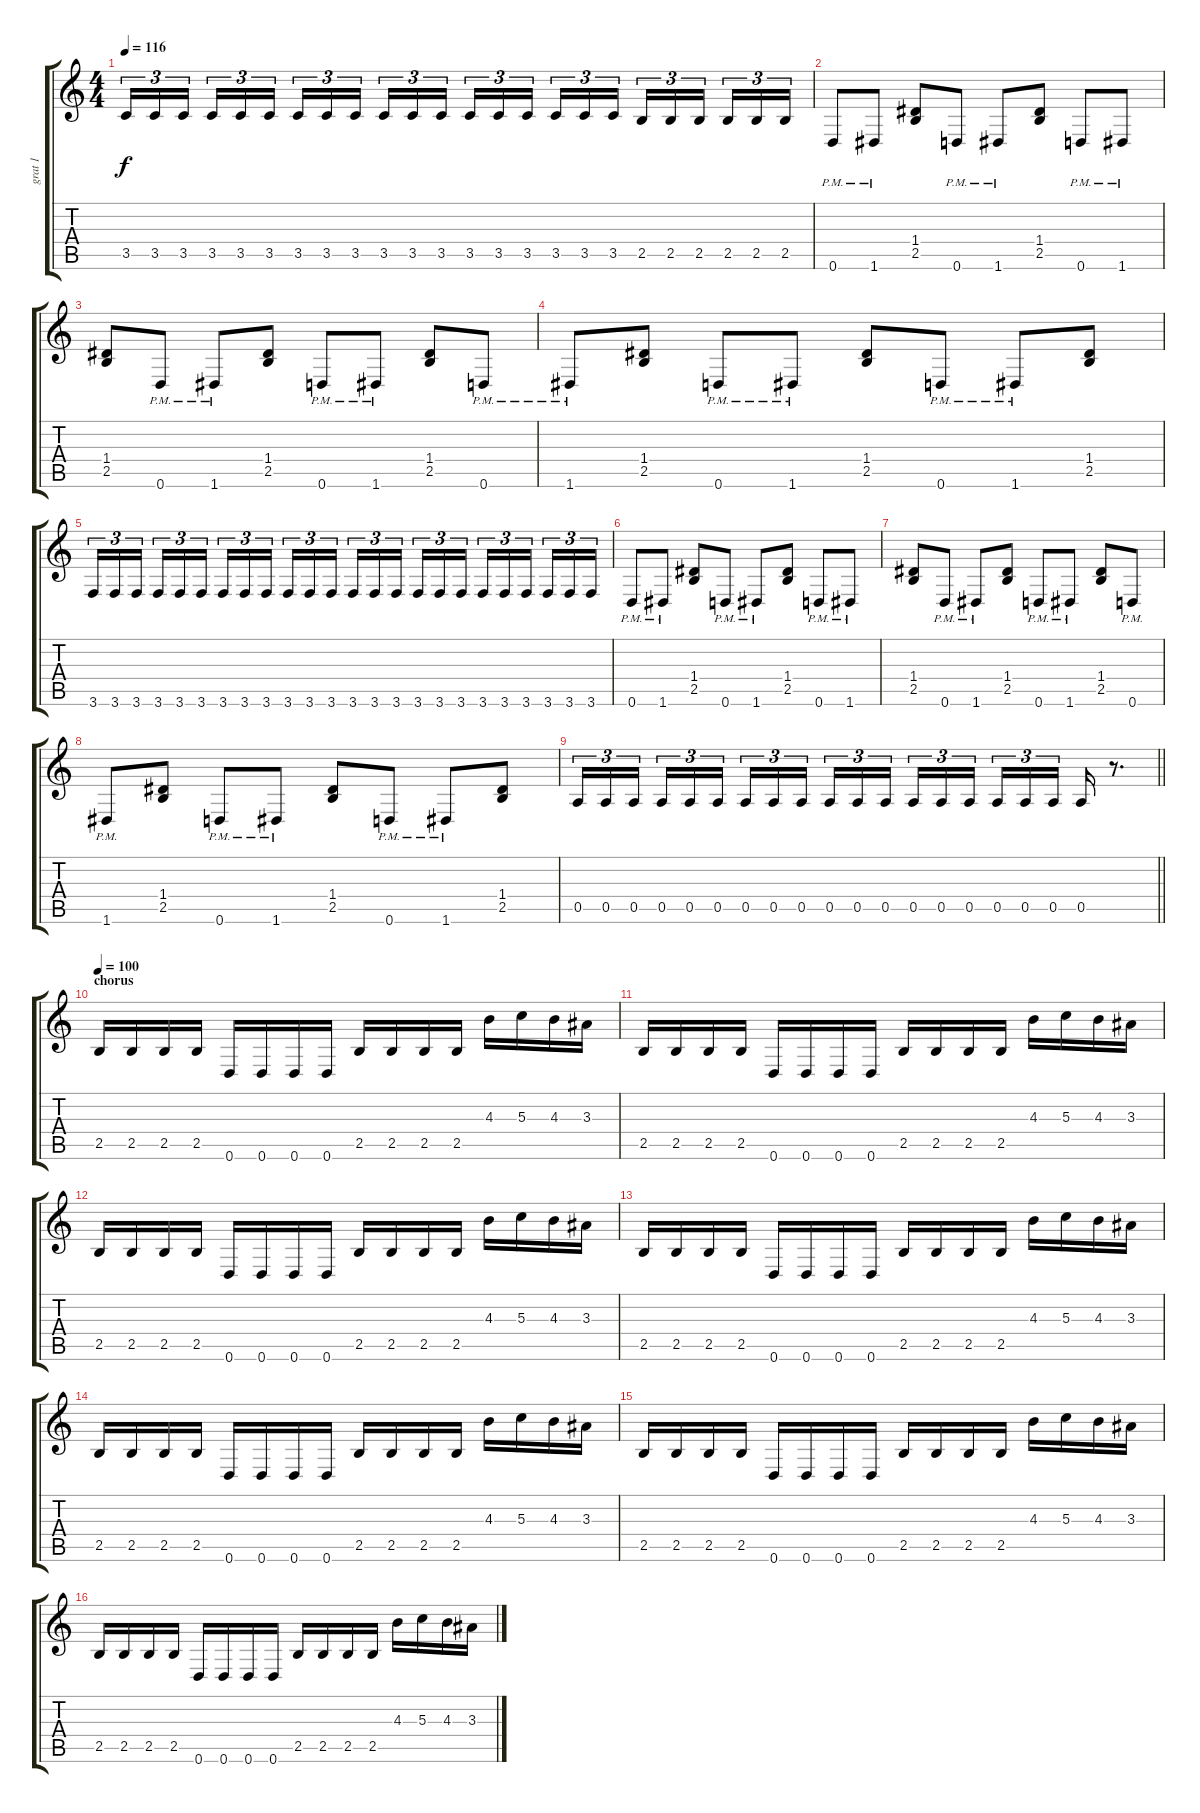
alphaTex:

\track ("grat 1" "grat 1") {instrument distortionguitar}
\staff {score tabs}
\tuning (E4 B3 G3 D3 A2 D2) {hide}
\ts (4 4)
\tempo 116
\clef g2
\ks c
3.5.16{tu (3 2) dy f} 3.5.16{tu (3 2)} 3.5.16{tu (3 2) beam splitsecondary} 3.5.16{tu (3 2)} 3.5.16{tu (3 2)} 3.5.16{tu (3 2)} 3.5.16{tu (3 2)} 3.5.16{tu (3 2)} 3.5.16{tu (3 2) beam splitsecondary} 3.5.16{tu (3 2)} 3.5.16{tu (3 2)} 3.5.16{tu (3 2)} 3.5.16{tu (3 2)} 3.5.16{tu (3 2)} 3.5.16{tu (3 2) beam splitsecondary} 3.5.16{tu (3 2)} 3.5.16{tu (3 2)} 3.5.16{tu (3 2)} 2.5.16{tu (3 2)} 2.5.16{tu (3 2)} 2.5.16{tu (3 2) beam splitsecondary} 2.5.16{tu (3 2)} 2.5.16{tu (3 2)} 2.5.16{tu (3 2)} |
0.6{pm}.8 1.6{pm}.8 (1.4 2.5).8 0.6{pm}.8 1.6{pm}.8 (1.4 2.5).8 0.6{pm}.8 1.6{pm}.8 |
(1.4 2.5).8 0.6{pm}.8 1.6{pm}.8 (1.4 2.5).8 0.6{pm}.8 1.6{pm}.8 (1.4 2.5).8 0.6{pm}.8 |
1.6{pm}.8 (1.4 2.5).8 0.6{pm}.8 1.6{pm}.8 (1.4 2.5).8 0.6{pm}.8 1.6{pm}.8 (1.4 2.5).8 |
3.6.16{tu (3 2)} 3.6.16{tu (3 2)} 3.6.16{tu (3 2) beam splitsecondary} 3.6.16{tu (3 2)} 3.6.16{tu (3 2)} 3.6.16{tu (3 2)} 3.6.16{tu (3 2)} 3.6.16{tu (3 2)} 3.6.16{tu (3 2) beam splitsecondary} 3.6.16{tu (3 2)} 3.6.16{tu (3 2)} 3.6.16{tu (3 2)} 3.6.16{tu (3 2)} 3.6.16{tu (3 2)} 3.6.16{tu (3 2) beam splitsecondary} 3.6.16{tu (3 2)} 3.6.16{tu (3 2)} 3.6.16{tu (3 2)} 3.6.16{tu (3 2)} 3.6.16{tu (3 2)} 3.6.16{tu (3 2) beam splitsecondary} 3.6.16{tu (3 2)} 3.6.16{tu (3 2)} 3.6.16{tu (3 2)} |
0.6{pm}.8 1.6{pm}.8 (1.4 2.5).8 0.6{pm}.8 1.6{pm}.8 (1.4 2.5).8 0.6{pm}.8 1.6{pm}.8 |
(1.4 2.5).8 0.6{pm}.8 1.6{pm}.8 (1.4 2.5).8 0.6{pm}.8 1.6{pm}.8 (1.4 2.5).8 0.6{pm}.8 |
1.6{pm}.8 (1.4 2.5).8 0.6{pm}.8 1.6{pm}.8 (1.4 2.5).8 0.6{pm}.8 1.6{pm}.8 (1.4 2.5).8 |
\barLineRight lightlight
0.5.16{tu (3 2)} 0.5.16{tu (3 2)} 0.5.16{tu (3 2) beam splitsecondary} 0.5.16{tu (3 2)} 0.5.16{tu (3 2)} 0.5.16{tu (3 2)} 0.5.16{tu (3 2)} 0.5.16{tu (3 2)} 0.5.16{tu (3 2) beam splitsecondary} 0.5.16{tu (3 2)} 0.5.16{tu (3 2)} 0.5.16{tu (3 2)} 0.5.16{tu (3 2)} 0.5.16{tu (3 2)} 0.5.16{tu (3 2) beam splitsecondary} 0.5.16{tu (3 2)} 0.5.16{tu (3 2)} 0.5.16{tu (3 2)} 0.5.16 r.8{d} |
\section ("" "chorus")
\tempo 100
2.5.16 2.5.16 2.5.16 2.5.16 0.6.16 0.6.16 0.6.16 0.6.16 2.5.16 2.5.16 2.5.16 2.5.16 4.3.16 5.3.16 4.3.16 3.3.16 |
2.5.16 2.5.16 2.5.16 2.5.16 0.6.16 0.6.16 0.6.16 0.6.16 2.5.16 2.5.16 2.5.16 2.5.16 4.3.16 5.3.16 4.3.16 3.3.16 |
2.5.16 2.5.16 2.5.16 2.5.16 0.6.16 0.6.16 0.6.16 0.6.16 2.5.16 2.5.16 2.5.16 2.5.16 4.3.16 5.3.16 4.3.16 3.3.16 |
2.5.16 2.5.16 2.5.16 2.5.16 0.6.16 0.6.16 0.6.16 0.6.16 2.5.16 2.5.16 2.5.16 2.5.16 4.3.16 5.3.16 4.3.16 3.3.16 |
2.5.16 2.5.16 2.5.16 2.5.16 0.6.16 0.6.16 0.6.16 0.6.16 2.5.16 2.5.16 2.5.16 2.5.16 4.3.16 5.3.16 4.3.16 3.3.16 |
2.5.16 2.5.16 2.5.16 2.5.16 0.6.16 0.6.16 0.6.16 0.6.16 2.5.16 2.5.16 2.5.16 2.5.16 4.3.16 5.3.16 4.3.16 3.3.16 |
2.5.16 2.5.16 2.5.16 2.5.16 0.6.16 0.6.16 0.6.16 0.6.16 2.5.16 2.5.16 2.5.16 2.5.16 4.3.16 5.3.16 4.3.16 3.3.16
